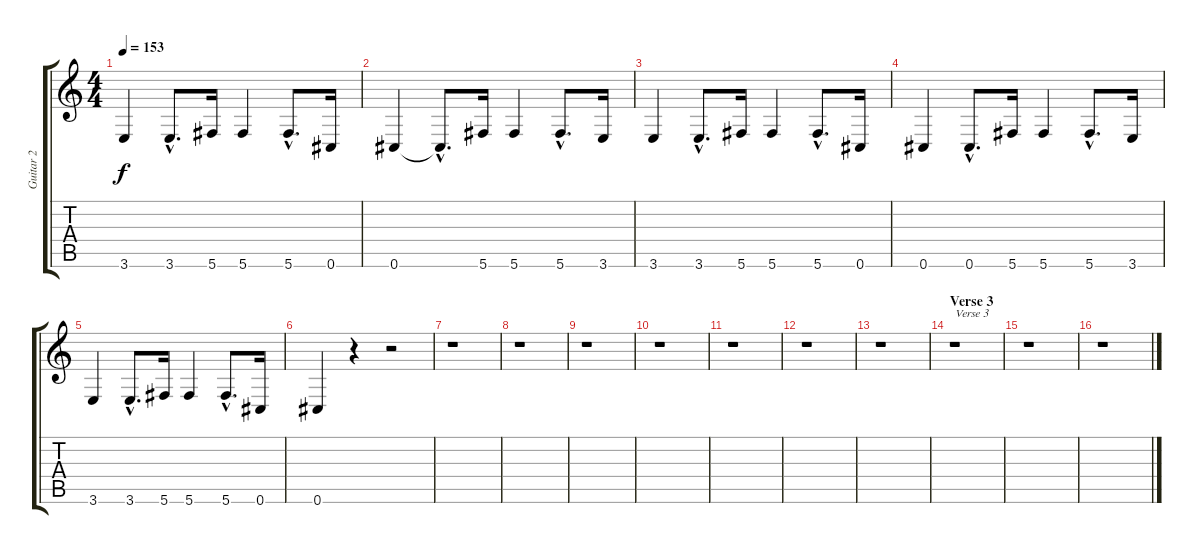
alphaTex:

\track ("Guitar 2" "Guitar 2") {instrument distortionguitar}
\staff {score tabs}
\tuning (Eb4 Bb3 Gb3 Db3 Ab2 Db2) {hide}
\ts (4 4)
\tempo 153
\clef g2
\ks c
3.6.4{dy f} 3.6{hac}.8{d} 5.6.16 5.6.4 5.6{hac}.8{d} 0.6.16 |
0.6.4 0.6{hac t}.8{d} 5.6.16 5.6.4 5.6{hac}.8{d} 3.6.16 |
3.6.4 3.6{hac}.8{d} 5.6.16 5.6.4 5.6{hac}.8{d} 0.6.16 |
0.6.4 0.6{hac}.8{d} 5.6.16 5.6.4 5.6{hac}.8{d} 3.6.16 |
3.6.4 3.6{hac}.8{d} 5.6.16 5.6.4 5.6{hac}.8{d} 0.6.16 |
0.6.4 r.4 r.2 |
r.1 |
r.1 |
r.1 |
r.1 |
r.1 |
r.1 |
r.1 |
\section ("" "Verse 3")
r.1{txt "Verse 3"} |
r.1 |
r.1
